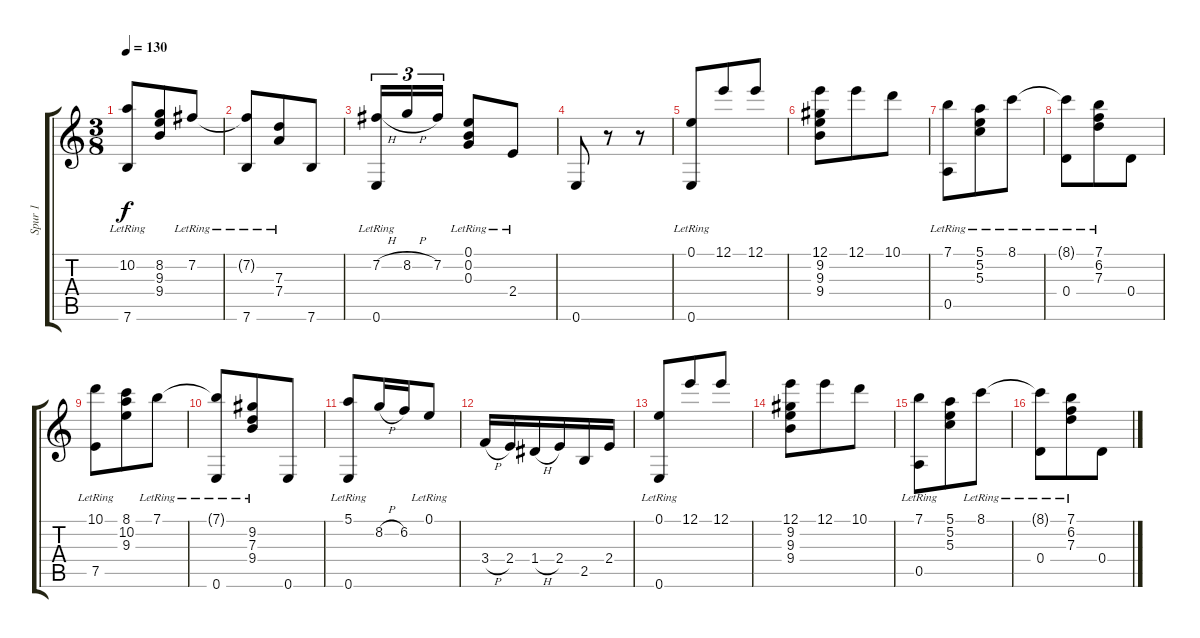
\track ("Spur 1" "Spur 1") {instrument acousticguitarnylon}
\staff {score tabs}
\tuning (E4 B3 G3 D3 A2 E2) {hide}
\ts (3 8)
\tempo 130
\clef g2
\ks c
(10.2 7.6{lr}).8{dy f} (8.2 9.3 9.4).8 7.2{lr}.8 |
(7.2{t} 7.6{lr}).8 (7.3{lr} 7.4{lr}).8 7.6.8 |
(7.2{h} 0.6{lr}).16{tu (3 2)} 8.2{h}.16{tu (3 2)} 7.2.16{tu (3 2)} (0.1{lr} 0.2{lr} 0.3{lr}).8 2.4{lr}.8 |
0.6.8 r.8 r.8 |
(0.1 0.6{lr}).8 12.1.8 12.1.8 |
(12.1 9.2 9.3 9.4).8 12.1.8 10.1.8 |
(7.1 0.5{lr}).8 (5.1{lr} 5.2{lr} 5.3{lr}).8 8.1{lr}.8 |
(8.1{t} 0.4{lr}).8 (7.1{lr} 6.2{lr} 7.3{lr}).8 0.4.8 |
(10.1 7.5{lr}).8 (8.1 10.2 9.3).8 7.1{lr}.8 |
(7.1{t} 0.6{lr}).8 (9.2{lr} 7.3{lr} 9.4{lr}).8 0.6.8 |
(5.1 0.6{lr}).8 8.2{h}.16 6.2.16 0.1{lr}.8 |
3.4{h}.16 2.4.16 1.4{h}.16 2.4.16 2.5.16 2.4.16 |
(0.1 0.6{lr}).8 12.1.8 12.1.8 |
(12.1 9.2 9.3 9.4).8 12.1.8 10.1.8 |
(7.1 0.5{lr}).8 (5.1 5.2 5.3).8 8.1{lr}.8 |
(8.1{t} 0.4{lr}).8 (7.1{lr} 6.2{lr} 7.3{lr}).8 0.4.8
